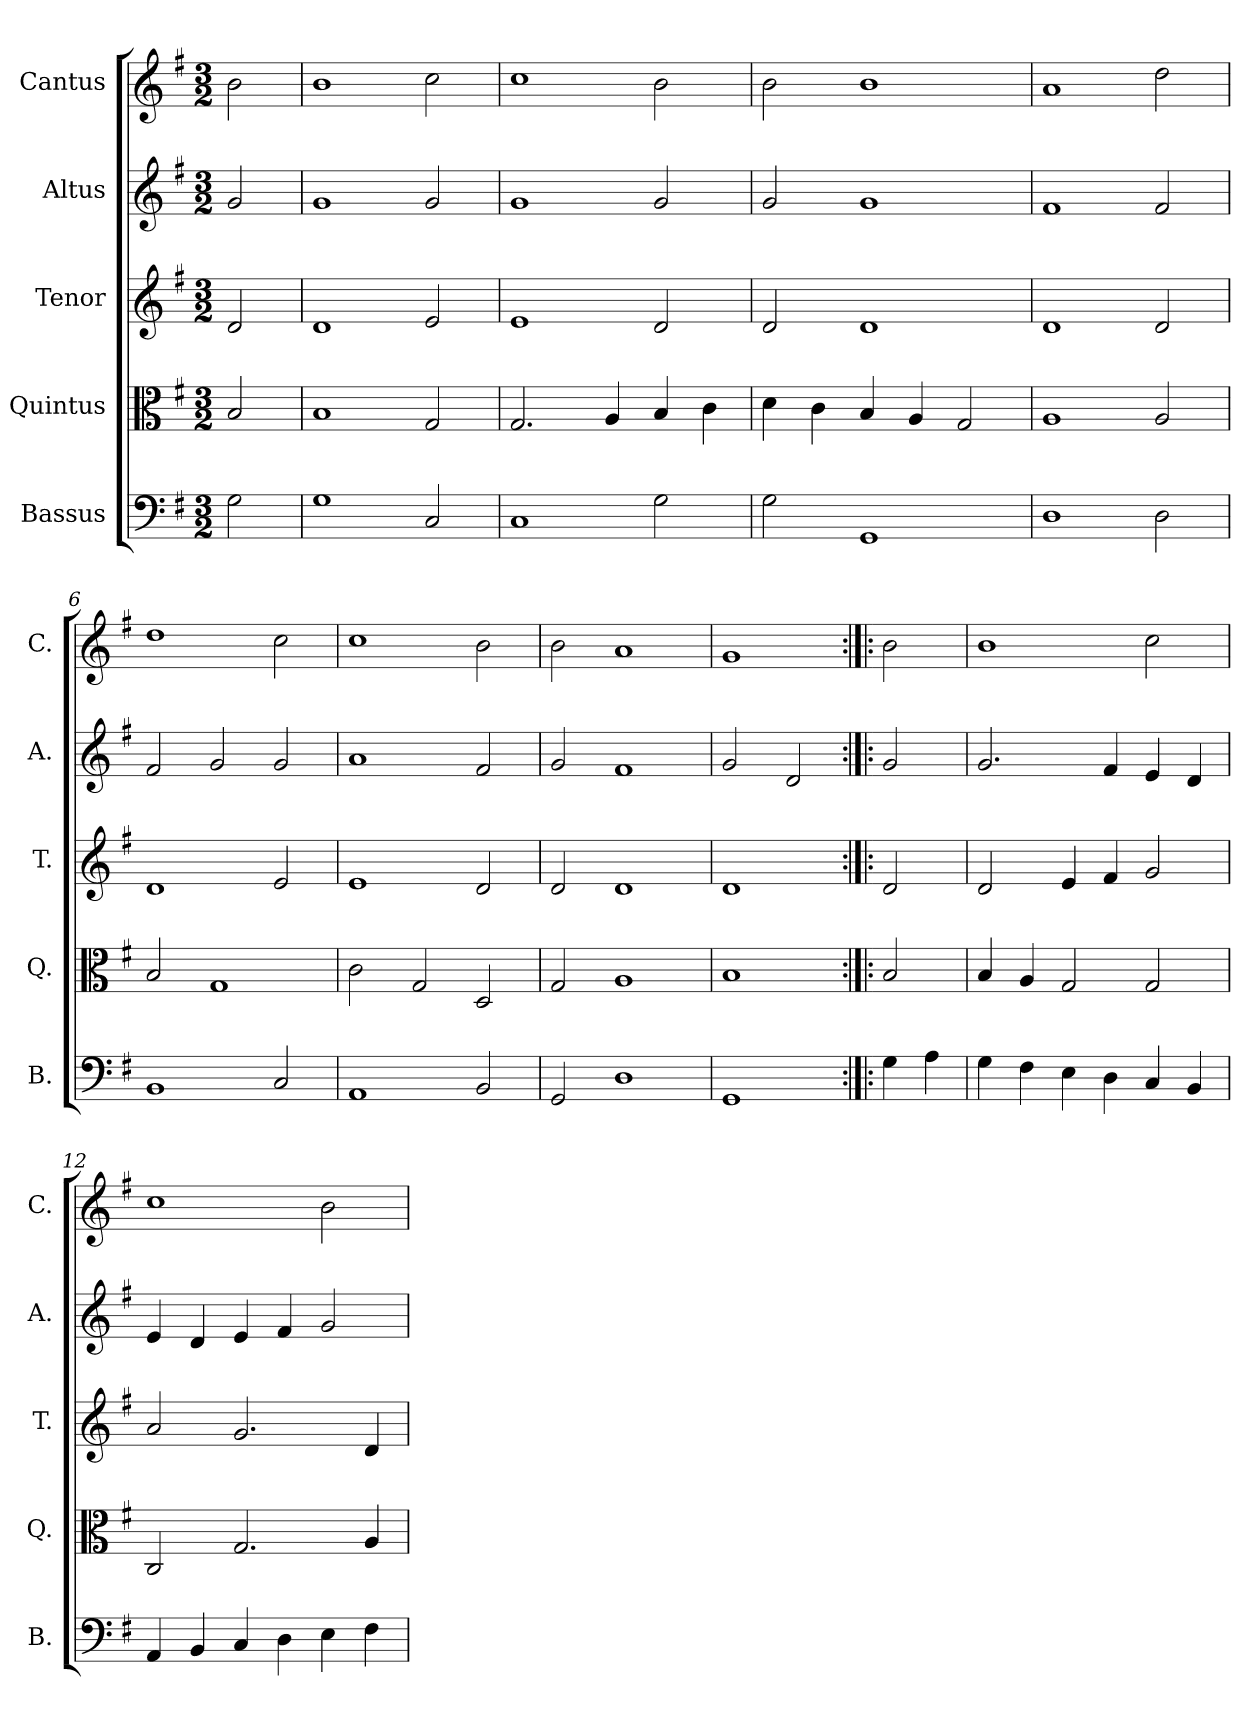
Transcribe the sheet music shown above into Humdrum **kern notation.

**kern	**kern	**kern	**kern	**kern
*part5	*part4	*part3	*part2	*part1
*staff5	*staff4	*staff3	*staff2	*staff1
*I"Bassus	*I"Quintus	*I"Tenor	*I"Altus	*I"Cantus
*I'B.	*I'Q.	*I'T.	*I'A.	*I'C.
*clefF4	*clefC3	*clefG2	*clefG2	*clefG2
*k[f#]	*k[f#]	*k[f#]	*k[f#]	*k[f#]
*G:	*G:	*G:	*G:	*G:
*M3/2	*M3/2	*M3/2	*M3/2	*M3/2
=1	=1	=1	=1	=1
2G\	2B/	2d/	2g/	2b\
=2	=2	=2	=2	=2
1G	1B	1d	1g	1b
2C/	2G/	2e/	2g/	2cc\
=3	=3	=3	=3	=3
1C	2.G/	1e	1g	1cc
.	4A/	.	.	.
2G\	4B/	2d/	2g/	2b\
.	4c\	.	.	.
=4	=4	=4	=4	=4
2G\	4d\	2d/	2g/	2b\
.	4c\	.	.	.
1GG	4B/	1d	1g	1b
.	4A/	.	.	.
.	2G/	.	.	.
=5	=5	=5	=5	=5
1D	1A	1d	1f#	1a
2D\	2A/	2d/	2f#/	2dd\
=6	=6	=6	=6	=6
1BB	2B/	1d	2f#/	1dd
.	1G	.	2g/	.
2C/	.	2e/	2g/	2cc\
=7	=7	=7	=7	=7
1AA	2c\	1e	1a	1cc
.	2G/	.	.	.
2BB/	2D/	2d/	2f#/	2b\
=8	=8	=8	=8	=8
2GG/	2G/	2d/	2g/	2b\
1D	1A	1d	1f#	1a
=9	=9	=9	=9	=9
1GG	1B	1d	2g/	1g
.	.	.	2d/	.
=10:|!|:	=10:|!|:	=10:|!|:	=10:|!|:	=10:|!|:
4G\	2B/	2d/	2g/	2b\
4A\	.	.	.	.
=11	=11	=11	=11	=11
4G\	4B/	2d/	2.g/	1b
4F#\	4A/	.	.	.
4E\	2G/	4e/	.	.
4D\	.	4f#/	4f#/	.
4C/	2G/	2g/	4e/	2cc\
4BB/	.	.	4d/	.
!!LO:LB:g=z
=12	=12	=12	=12	=12
4AA/	2C/	2a/	4e/	1cc
4BB/	.	.	4d/	.
4C/	2.G/	2.g/	4e/	.
4D\	.	.	4f#/	.
4E\	.	.	2g/	2b\
4F#\	4A/	4d/	.	.
=	=	=	=	=
*-	*-	*-	*-	*-
